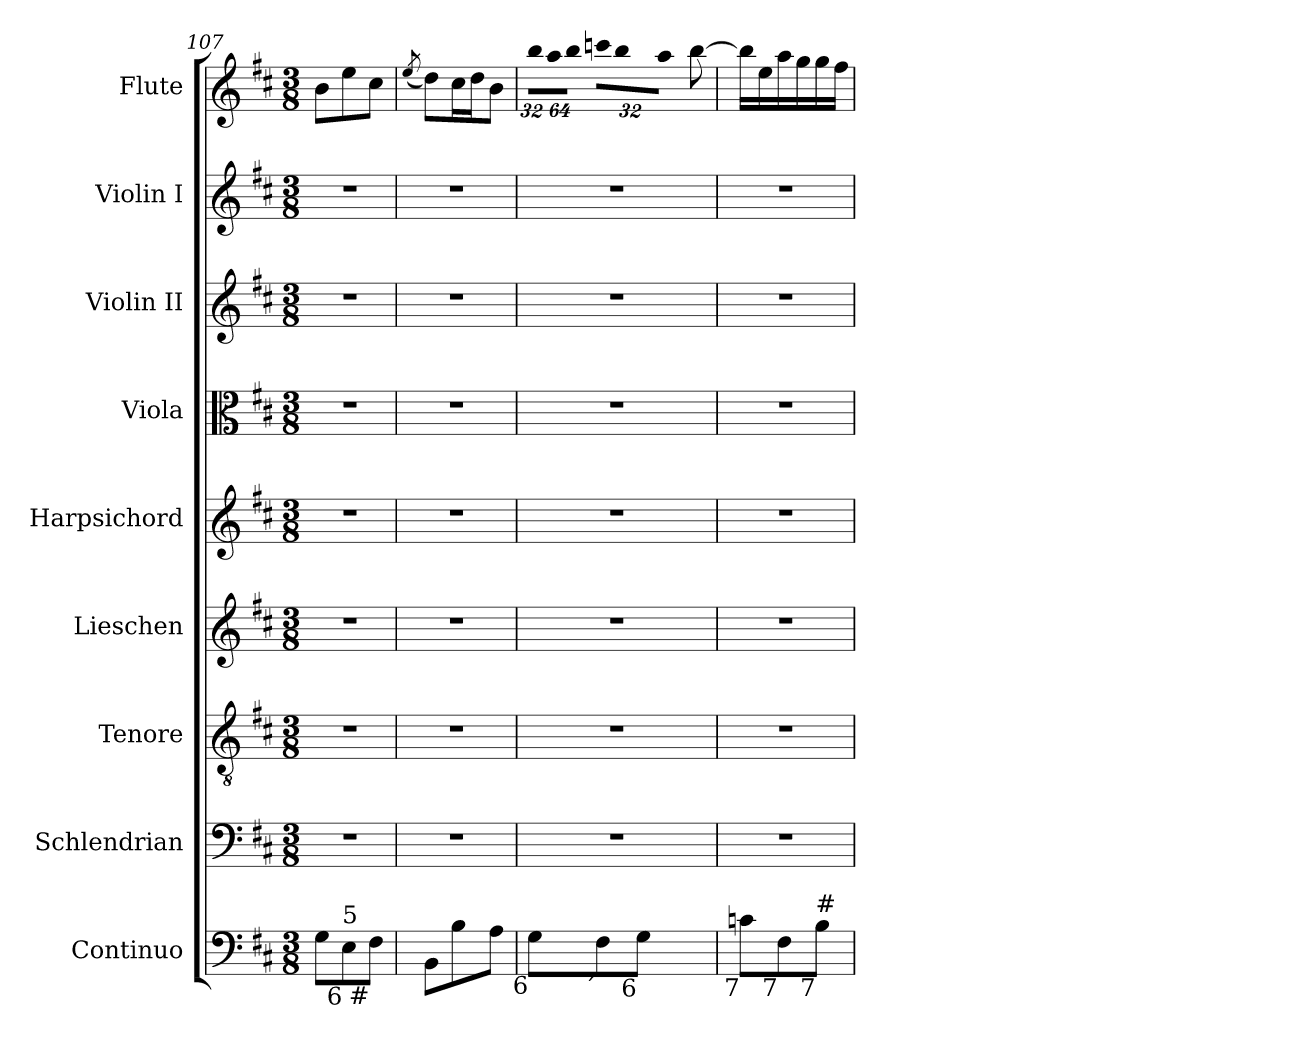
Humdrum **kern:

**kern	**kern	**kern	**kern	**kern	**kern	**kern	**kern	**kern
*part9	*part8	*part7	*part6	*part5	*part4	*part3	*part2	*part1
*staff9	*staff8	*staff7	*staff6	*staff5	*staff4	*staff3	*staff2	*staff1
*I"Continuo	*I"Schlendrian	*I"Tenore	*I"Lieschen	*I"Harpsichord	*I"Viola	*I"Violin II	*I"Violin I	*I"Flute
*I'Continuo	*I'Schlendrian	*I'Tenore	*I'Lieschen	*	*I'Viola	*	*	*
*clefF4	*clefF4	*clefGv2	*clefG2	*clefG2	*clefC3	*clefG2	*clefG2	*clefG2
*	*	*ITrd7c12	*	*	*	*	*	*
*k[f#c#]	*k[f#c#]	*k[f#c#]	*k[f#c#]	*k[f#c#]	*k[f#c#]	*k[f#c#]	*k[f#c#]	*k[f#c#]
*D:	*D:	*D:	*D:	*D:	*D:	*D:	*D:	*D:
*M3/8	*M3/8	*M3/8	*M3/8	*M3/8	*M3/8	*M3/8	*M3/8	*M3/8
=107	=107	=107	=107	=107	=107	=107	=107	=107
!	!LO:N:vis=1	!LO:N:vis=1	!LO:N:vis=1	!LO:N:vis=1	!LO:N:vis=1	!LO:N:vis=1	!LO:N:vis=1	!
8Gi\L	4.r	4.r	4.r	4.r	4.r	4.r	4.r	8bi\L
!LO:TX:b:rj:t=6	!	!	!	!	!	!	!	!
!LO:TX:t=5	!	!	!	!	!	!	!	!
8Ei\	.	.	.	.	.	.	.	8eei\
!LO:TX:b:rj:t=#	!	!	!	!	!	!	!	!
8F#i\J	.	.	.	.	.	.	.	8cc#i\J
=108	=108	=108	=108	=108	=108	=108	=108	=108
.	.	.	.	.	.	.	.	(8qeei/
!	!LO:N:vis=1	!LO:N:vis=1	!LO:N:vis=1	!LO:N:vis=1	!LO:N:vis=1	!LO:N:vis=1	!LO:N:vis=1	!
8BBi\L	4.r	4.r	4.r	4.r	4.r	4.r	4.r	8ddi\L)
8Bi\	.	.	.	.	.	.	.	16cc#i\L
.	.	.	.	.	.	.	.	16ddi\J
8Ai\J	.	.	.	.	.	.	.	8bi\J
!!LO:LB:g=z
=109	=109	=109	=109	=109	=109	=109	=109	=109
!	!LO:N:vis=1	!LO:N:vis=1	!LO:N:vis=1	!LO:N:vis=1	!LO:N:vis=1	!LO:N:vis=1	!LO:N:vis=1	!
*	*	*	*	*	*	*	*	*Xbrackettup
!LO:TX:b:rj:t=6	!	!	!	!	!	!	!	!
!	!	!	!	!	!	!	!	!LO:N:vis=16
8Gi\L	4.r	4.r	4.r	4.r	4.r	4.r	4.r	512%21bbi\LL
!	!	!	!	!	!	!	!	!LO:N:vis=16
.	.	.	.	.	.	.	.	1024%43aai\
!	!	!	!	!	!	!	!	!LO:N:vis=16
.	.	.	.	.	.	.	.	1024%43bbi\JJ
!LO:TX:b:rj:t=´	!	!	!	!	!	!	!	!
!	!	!	!	!	!	!	!	!LO:N:vis=16
8F#i\	.	.	.	.	.	.	.	512%21cccni\LL
!	!	!	!	!	!	!	!	!LO:N:vis=16
.	.	.	.	.	.	.	.	1024%43bbi\
!	!	!	!	!	!	!	!	!LO:N:vis=16
.	.	.	.	.	.	.	.	1024%43aai\JJ
!LO:TX:b:rj:t=6	!	!	!	!	!	!	!	!
8Gi\J	.	.	.	.	.	.	.	[8bbi\
=110	=110	=110	=110	=110	=110	=110	=110	=110
!LO:TX:b:rj:t=7	!	!	!	!	!	!	!	!
!	!LO:N:vis=1	!LO:N:vis=1	!LO:N:vis=1	!LO:N:vis=1	!LO:N:vis=1	!LO:N:vis=1	!LO:N:vis=1	!
8cni\L	4.r	4.r	4.r	4.r	4.r	4.r	4.r	16bbi\LL]
.	.	.	.	.	.	.	.	16eei\
!LO:TX:b:rj:t=7	!	!	!	!	!	!	!	!
8F#i\	.	.	.	.	.	.	.	16aai\
.	.	.	.	.	.	.	.	16ggi\
!LO:TX:b:rj:t=7	!	!	!	!	!	!	!	!
!LO:TX:t=#	!	!	!	!	!	!	!	!
8Bi\J	.	.	.	.	.	.	.	16ggi\
.	.	.	.	.	.	.	.	16ff#i\JJ
=	=	=	=	=	=	=	=	=
*-	*-	*-	*-	*-	*-	*-	*-	*-
